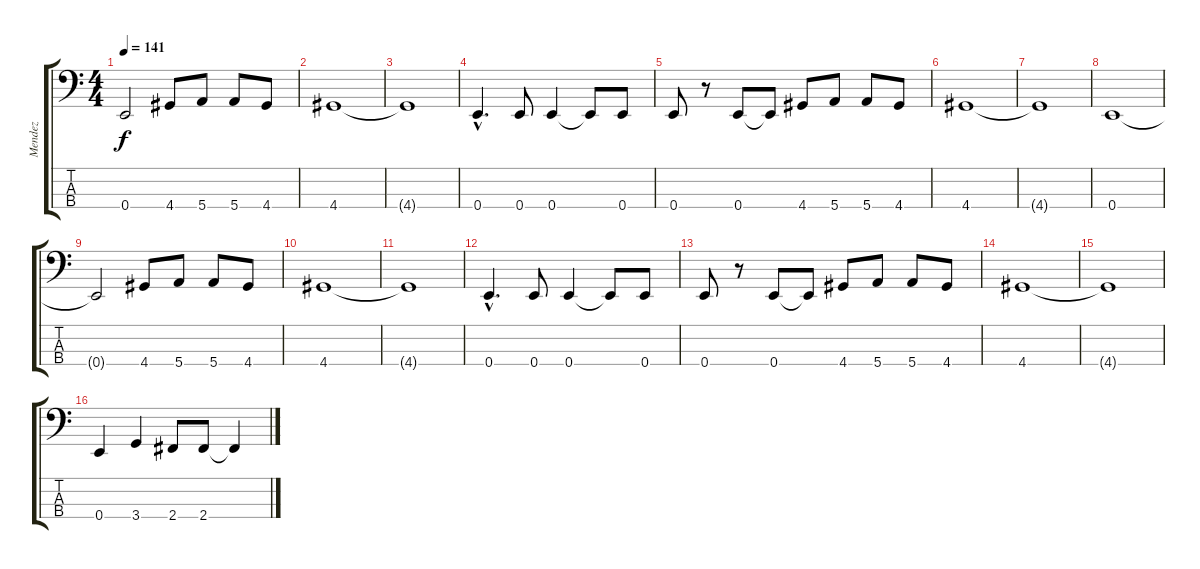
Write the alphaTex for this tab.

\track ("Mendez" "Mendez") {instrument electricbassfinger}
\staff {score tabs}
\tuning (G2 D2 A1 E1) {hide}
\ts (4 4)
\tempo 141
\clef f4
\ks c
0.4{t}.2{dy f} 4.4.8 5.4.8 5.4.8 4.4.8 |
4.4.1 |
4.4{t}.1 |
0.4{hac}.4{d} 0.4.8 0.4.4 0.4{t}.8 0.4.8 |
0.4.8 r.8 0.4.8 0.4{t}.8 4.4.8 5.4.8 5.4.8 4.4.8 |
4.4.1 |
4.4{t}.1 |
0.4.1{volume 16} |
0.4{t}.2 4.4.8 5.4.8 5.4.8 4.4.8 |
4.4.1 |
4.4{t}.1 |
0.4{hac}.4{d} 0.4.8 0.4.4 0.4{t}.8 0.4.8 |
0.4.8 r.8 0.4.8 0.4{t}.8 4.4.8 5.4.8 5.4.8 4.4.8 |
4.4.1 |
4.4{t}.1 |
0.4.4 3.4.4 2.4.8 2.4.8 2.4{t}.4
